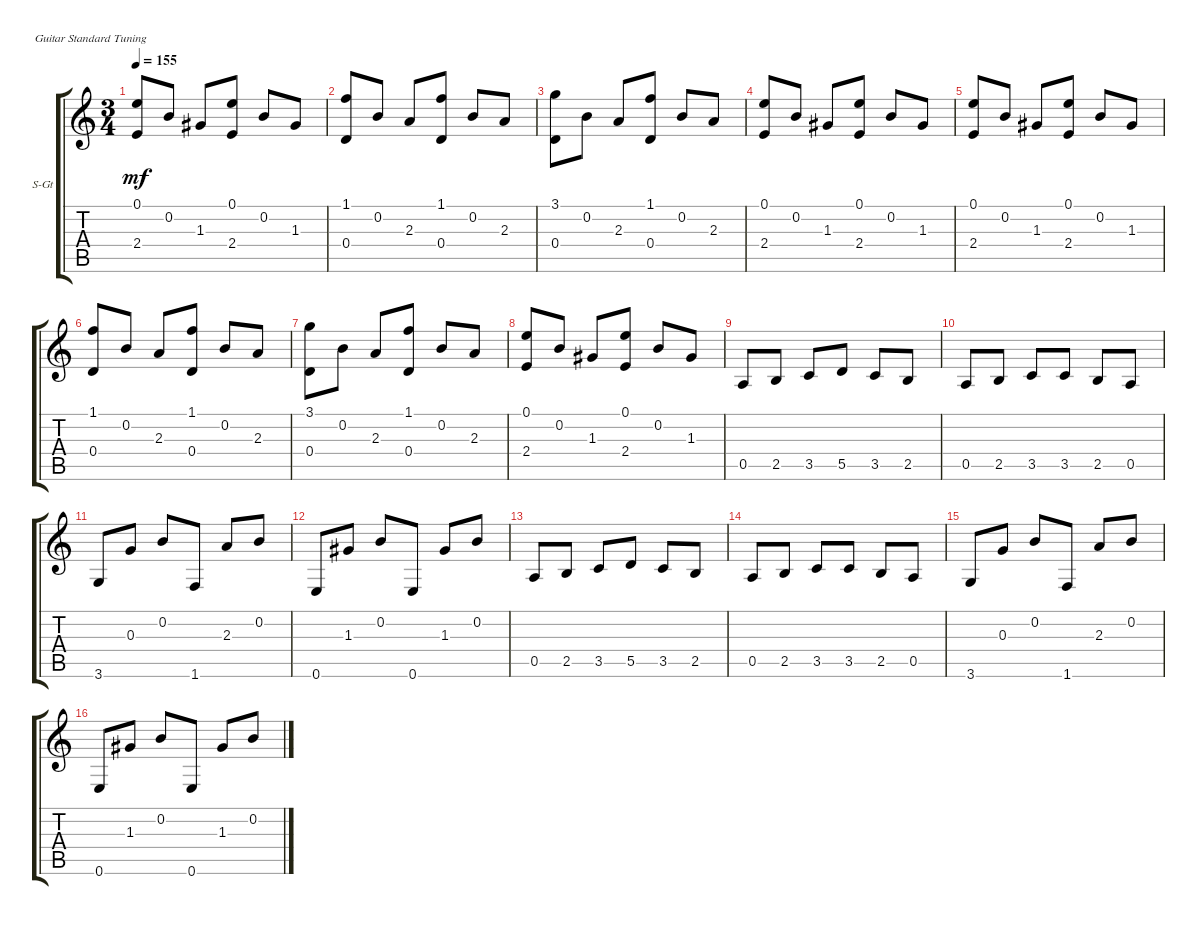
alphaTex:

\defaultSystemsLayout 4
\bracketExtendMode groupsimilarinstruments
\firstSystemTrackNameOrientation horizontal
\otherSystemsTrackNameOrientation horizontal
\track ("Steel Guitar" "S-Gt") {instrument acousticguitarsteel}
\staff {score tabs}
\tuning (E4 B3 G3 D3 A2 E2)
\ts (3 4)
\tempo 155
\clef g2
\ks c
(2.4 0.1).8{dy mf} 0.2.8 1.3.8 (2.4 0.1).8 0.2.8 1.3.8 |
(1.1 0.4).8 0.2.8 2.3.8 (1.1 0.4).8 0.2.8 2.3.8 |
(3.1 0.4).8 0.2.8 2.3.8 (1.1 0.4).8 0.2.8 2.3.8 |
(2.4 0.1).8 0.2.8 1.3.8 (2.4 0.1).8 0.2.8 1.3.8 |
(2.4 0.1).8 0.2.8 1.3.8 (2.4 0.1).8 0.2.8 1.3.8 |
(1.1 0.4).8 0.2.8 2.3.8 (1.1 0.4).8 0.2.8 2.3.8 |
(3.1 0.4).8 0.2.8 2.3.8 (1.1 0.4).8 0.2.8 2.3.8 |
(2.4 0.1).8 0.2.8 1.3.8 (2.4 0.1).8 0.2.8 1.3.8 |
0.5.8 2.5.8 3.5.8 5.5.8 3.5.8 2.5.8 |
0.5.8 2.5.8 3.5.8 3.5.8 2.5.8 0.5.8 |
3.6.8 0.3.8 0.2.8 1.6.8 2.3.8 0.2.8 |
0.6.8 1.3.8 0.2.8 0.6.8 1.3.8 0.2.8 |
0.5.8 2.5.8 3.5.8 5.5.8 3.5.8 2.5.8 |
0.5.8 2.5.8 3.5.8 3.5.8 2.5.8 0.5.8 |
3.6.8 0.3.8 0.2.8 1.6.8 2.3.8 0.2.8 |
0.6.8 1.3.8 0.2.8 0.6.8 1.3.8 0.2.8
